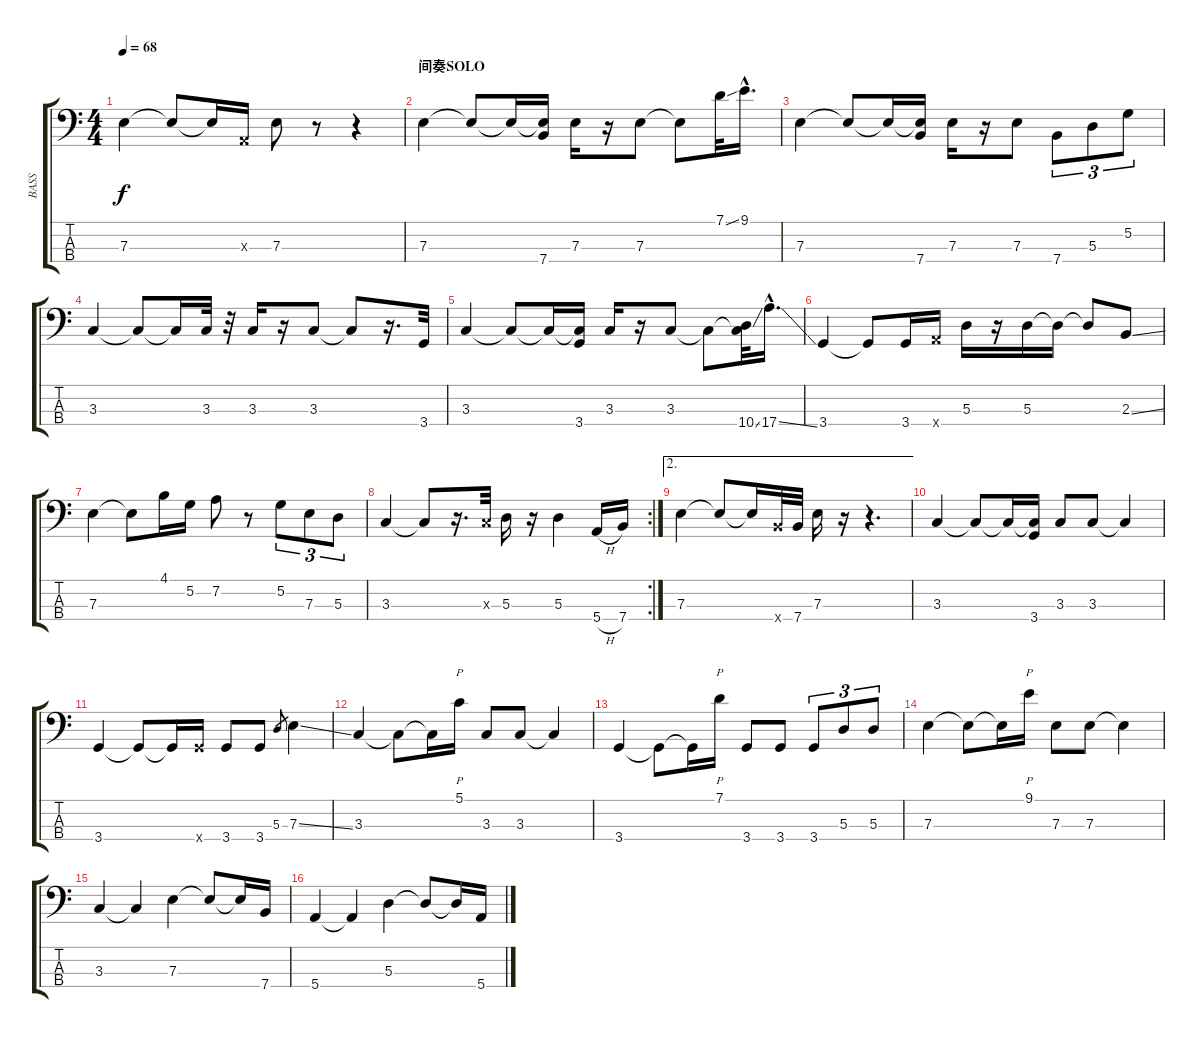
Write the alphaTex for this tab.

\track ("BASS" "BASS") {instrument electricbassfinger}
\staff {score tabs}
\tuning (G2 D2 A1 E1) {hide}
\ts (4 4)
\tempo 68
\clef f4
\ks c
7.3.4{dy f} 7.3{t}.8 7.3{t}.16 0.3{x}.16 7.3.8 r.8 r.4 |
\section ("" "间奏SOLO")
7.3.4 7.3{t}.8 7.3{t}.16 (7.3{t} 7.4).16 7.3.16 r.16 7.3.8 7.3{t}.8 7.1{ss}.32 9.1{hac}.16{d} |
7.3.4 7.3{t}.8 7.3{t}.16 (7.3{t} 7.4).16 7.3.16 r.16 7.3.8 7.4.8{tu (3 2)} 5.3.8{tu (3 2)} 5.2.8{tu (3 2)} |
3.3.4 3.3{t}.8 3.3{t}.16 3.3.32 r.32 3.3.16 r.16 3.3.8 3.3{t}.8 r.16{d} 3.4.32 |
3.3.4 3.3{t}.8 3.3{t}.16 (3.3{t} 3.4).16 3.3.16 r.16 3.3.8 3.3{t}.8 (3.3{t} 10.4{ss}).32 17.4{ss hac}.16{d} |
3.4.4 3.4{t}.8 3.4.16 5.4{x}.16 5.3.16 r.16 5.3.16 5.3{t}.16 5.3{t}.8 2.3{ss}.8 |
7.3.4 7.3{t}.8 4.1.16 5.2.16 7.2.8 r.8 5.2.8{tu (3 2)} 7.3.8{tu (3 2)} 5.3.8{tu (3 2)} |
\rc 2
3.3.4 3.3{t}.8 r.16{d} 3.3{x}.32 5.3.16 r.16 5.3.4 5.4{h}.16 7.4.16 |
\ae 2
7.3.4 7.3{t}.8 7.3{t}.16 7.4{x}.32 7.4.32 7.3.16 r.16 r.4{d} |
3.3.4 3.3{t}.8 3.3{t}.16 (3.3{t} 3.4).16 3.3.8 3.3.8 3.3{t}.4 |
3.4.4 3.4{t}.8 3.4{t}.16 3.4{x}.16 3.4.8 3.4.8 5.3.8{gr} 7.3{ss}.4 |
3.3.4 3.3{t}.8 3.3{t}.16 5.1.16{p} 3.3.8 3.3.8 3.3{t}.4 |
3.4.4 3.4{t}.8 3.4{t}.16 7.1.16{p} 3.4.8 3.4.8 3.4.8{tu (3 2)} 5.3.8{tu (3 2)} 5.3.8{tu (3 2)} |
7.3.4 7.3{t}.8 7.3{t}.16 9.1.16{p} 7.3.8 7.3.8 7.3{t}.4 |
3.3.4 3.3{t}.4 7.3.4 7.3{t}.8 7.3{t}.16 7.4.16 |
5.4.4 5.4{t}.4 5.3.4 5.3{t}.8 5.3{t}.16 5.4.16
